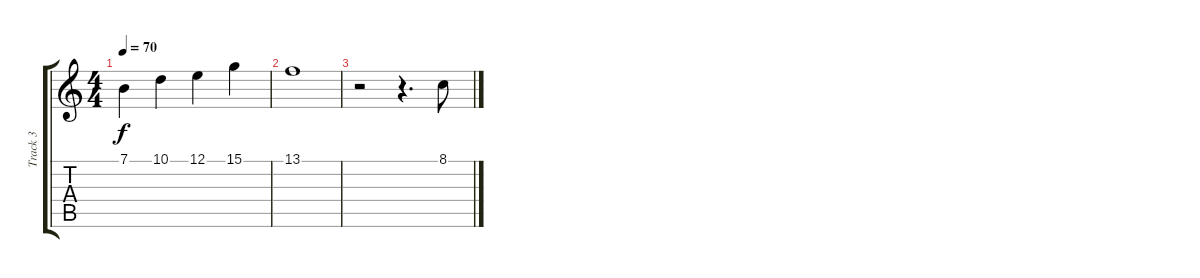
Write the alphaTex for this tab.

\track ("Track 3" "Track 3") {instrument lead1square}
\staff {score tabs}
\tuning (E4 B3 G3 D3 A2 E2) {hide}
\ts (4 4)
\tempo 70
\clef g2
\ks c
7.1.4{dy f} 10.1.4 12.1.4 15.1.4 |
13.1.1 |
r.2 r.4{d} 8.1.8
